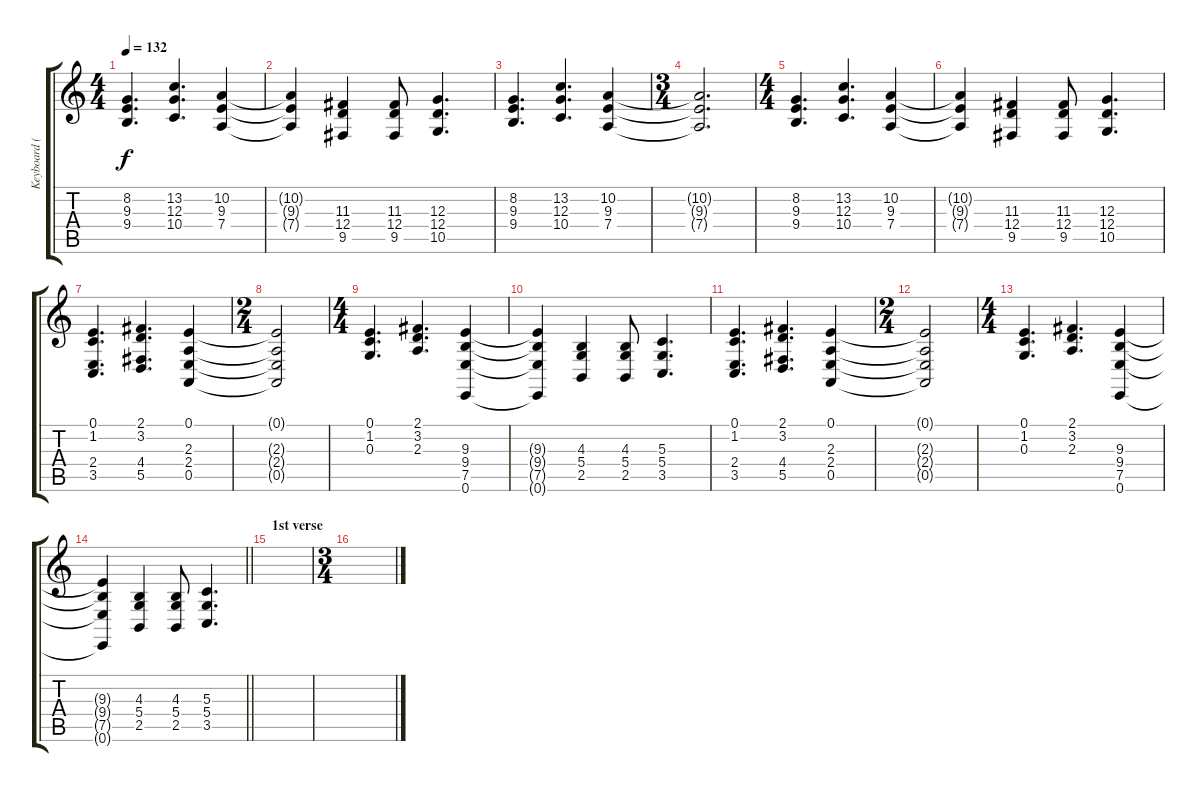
\track ("Keyboard (other)" "Keyboard (") {instrument drawbarorgan}
\staff {score tabs}
\tuning (E4 B3 G3 D3 A2 E2) {hide}
\ts (4 4)
\tempo 132
\clef g2
\ks c
(8.2 9.3 9.4).4{d dy f} (13.2 12.3 10.4).4{d} (10.2 9.3 7.4).4 |
(10.2{t} 9.3{t} 7.4{t}).4 (11.3 12.4 9.5).4 (11.3 12.4 9.5).8 (12.3 12.4 10.5).4{d} |
(8.2 9.3 9.4).4{d} (13.2 12.3 10.4).4{d} (10.2 9.3 7.4).4 |
\ts (3 4)
(10.2{t} 9.3{t} 7.4{t}).2{d} |
\ts (4 4)
(8.2 9.3 9.4).4{d} (13.2 12.3 10.4).4{d} (10.2 9.3 7.4).4 |
(10.2{t} 9.3{t} 7.4{t}).4 (11.3 12.4 9.5).4 (11.3 12.4 9.5).8 (12.3 12.4 10.5).4{d} |
(0.1 1.2 2.4 3.5).4{d} (2.1 3.2 4.4 5.5).4{d} (0.1 2.3 2.4 0.5).4 |
\ts (2 4)
(0.1{t} 2.3{t} 2.4{t} 0.5{t}).2 |
\ts (4 4)
(0.1 1.2 0.3).4{d} (2.1 3.2 2.3).4{d} (9.3 9.4 7.5 0.6).4 |
(9.3{t} 9.4{t} 7.5{t} 0.6{t}).4 (4.3 5.4 2.5).4 (4.3 5.4 2.5).8 (5.3 5.4 3.5).4{d} |
(0.1 1.2 2.4 3.5).4{d} (2.1 3.2 4.4 5.5).4{d} (0.1 2.3 2.4 0.5).4 |
\ts (2 4)
(0.1{t} 2.3{t} 2.4{t} 0.5{t}).2 |
\ts (4 4)
(0.1 1.2 0.3).4{d} (2.1 3.2 2.3).4{d} (9.3 9.4 7.5 0.6).4 |
\barLineRight lightlight
(9.3{t} 9.4{t} 7.5{t} 0.6{t}).4 (4.3 5.4 2.5).4 (4.3 5.4 2.5).8 (5.3 5.4 3.5).4{d} |
\section ("" "1st verse")
|
\ts (3 4)
